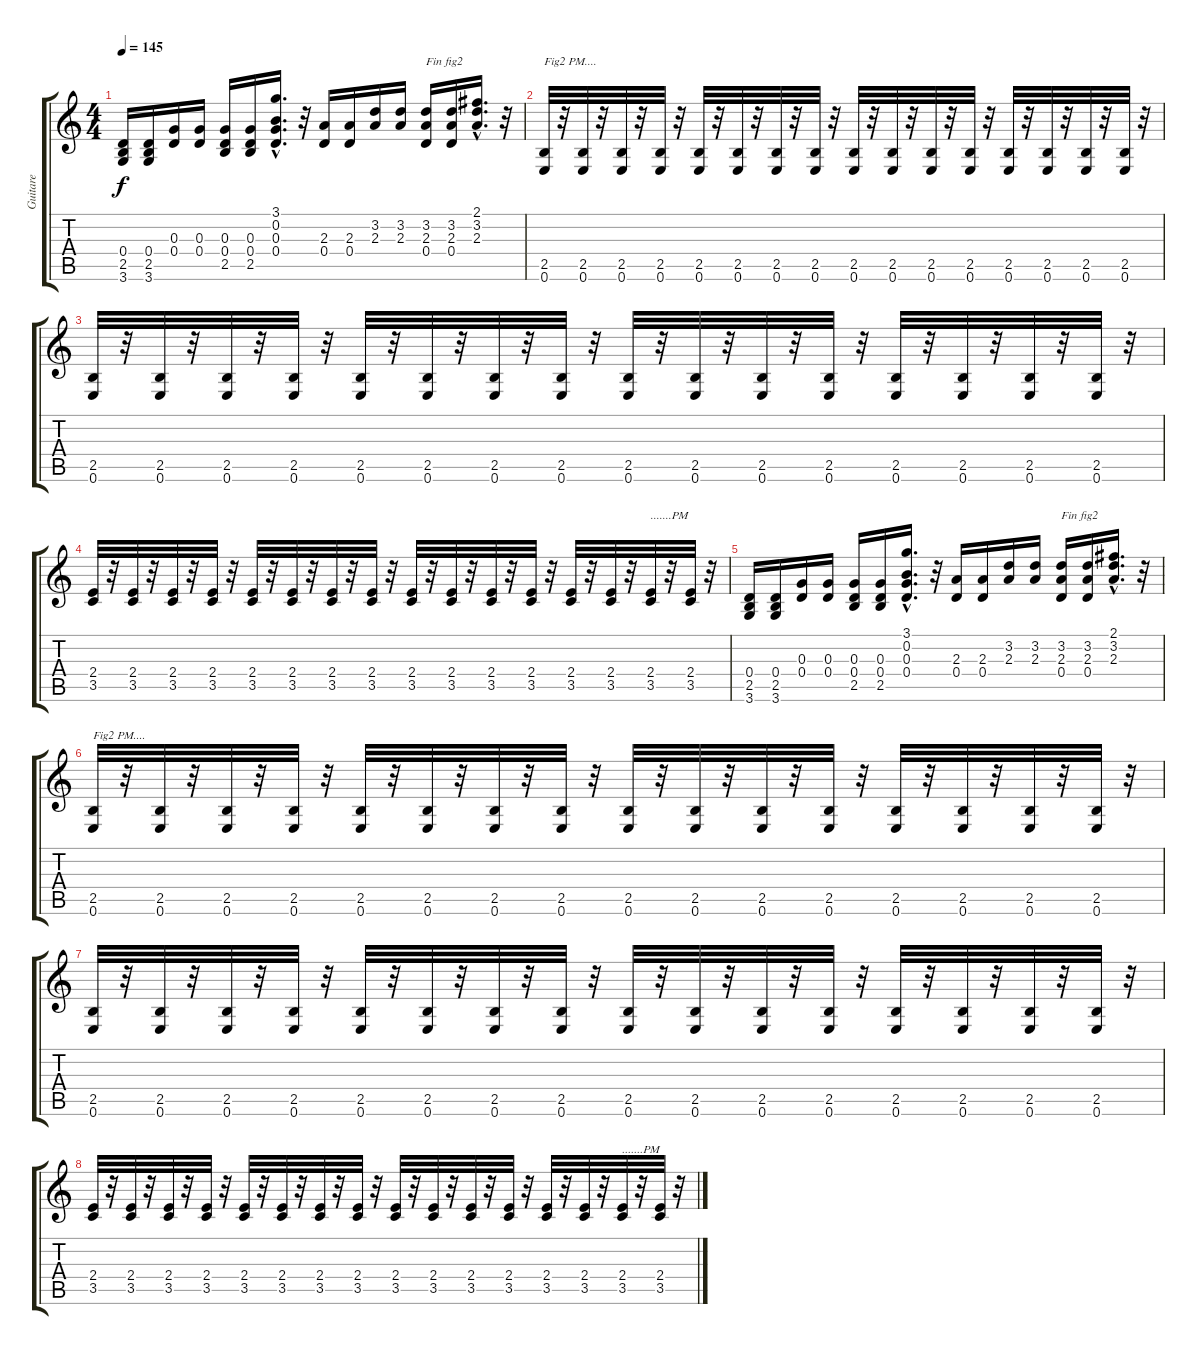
\track ("Guitare" "Guitare") {instrument electricguitarclean}
\staff {score tabs}
\tuning (E4 B3 G3 D3 A2 E2) {hide}
\ts (4 4)
\tempo 145
\clef g2
\ks c
(0.4 2.5 3.6).16{dy f} (0.4 2.5 3.6).16 (0.3 0.4).16 (0.3 0.4).16 (0.3 0.4 2.5).16 (0.3 0.4 2.5).16 (3.1{hac} 0.2{hac} 0.3{hac} 0.4{hac}).16{d} r.32 (2.3 0.4).16 (2.3 0.4).16 (3.2 2.3).16 (3.2 2.3).16 (3.2 2.3 0.4).16{txt "Fin fig2"} (3.2 2.3 0.4).16 (2.1{hac} 3.2{hac} 2.3{hac}).16{d} r.32 |
(2.5 0.6).32{txt "Fig2 PM...."} r.32 (2.5 0.6).32 r.32 (2.5 0.6).32 r.32 (2.5 0.6).32 r.32 (2.5 0.6).32 r.32 (2.5 0.6).32 r.32 (2.5 0.6).32 r.32 (2.5 0.6).32 r.32 (2.5 0.6).32 r.32 (2.5 0.6).32 r.32 (2.5 0.6).32 r.32 (2.5 0.6).32 r.32 (2.5 0.6).32 r.32 (2.5 0.6).32 r.32 (2.5 0.6).32 r.32 (2.5 0.6).32 r.32 |
(2.5 0.6).32 r.32 (2.5 0.6).32 r.32 (2.5 0.6).32 r.32 (2.5 0.6).32 r.32 (2.5 0.6).32 r.32 (2.5 0.6).32 r.32 (2.5 0.6).32 r.32 (2.5 0.6).32 r.32 (2.5 0.6).32 r.32 (2.5 0.6).32 r.32 (2.5 0.6).32 r.32 (2.5 0.6).32 r.32 (2.5 0.6).32 r.32 (2.5 0.6).32 r.32 (2.5 0.6).32 r.32 (2.5 0.6).32 r.32 |
(2.4 3.5).32 r.32 (2.4 3.5).32 r.32 (2.4 3.5).32 r.32 (2.4 3.5).32 r.32 (2.4 3.5).32 r.32 (2.4 3.5).32 r.32 (2.4 3.5).32 r.32 (2.4 3.5).32 r.32 (2.4 3.5).32 r.32 (2.4 3.5).32 r.32 (2.4 3.5).32 r.32 (2.4 3.5).32 r.32 (2.4 3.5).32 r.32 (2.4 3.5).32 r.32 (2.4 3.5).32{txt ".......PM"} r.32 (2.4 3.5).32 r.32 |
(0.4 2.5 3.6).16 (0.4 2.5 3.6).16 (0.3 0.4).16 (0.3 0.4).16 (0.3 0.4 2.5).16 (0.3 0.4 2.5).16 (3.1{hac} 0.2{hac} 0.3{hac} 0.4{hac}).16{d} r.32 (2.3 0.4).16 (2.3 0.4).16 (3.2 2.3).16 (3.2 2.3).16 (3.2 2.3 0.4).16{txt "Fin fig2"} (3.2 2.3 0.4).16 (2.1{hac} 3.2{hac} 2.3{hac}).16{d} r.32 |
(2.5 0.6).32{txt "Fig2 PM...."} r.32 (2.5 0.6).32 r.32 (2.5 0.6).32 r.32 (2.5 0.6).32 r.32 (2.5 0.6).32 r.32 (2.5 0.6).32 r.32 (2.5 0.6).32 r.32 (2.5 0.6).32 r.32 (2.5 0.6).32 r.32 (2.5 0.6).32 r.32 (2.5 0.6).32 r.32 (2.5 0.6).32 r.32 (2.5 0.6).32 r.32 (2.5 0.6).32 r.32 (2.5 0.6).32 r.32 (2.5 0.6).32 r.32 |
(2.5 0.6).32 r.32 (2.5 0.6).32 r.32 (2.5 0.6).32 r.32 (2.5 0.6).32 r.32 (2.5 0.6).32 r.32 (2.5 0.6).32 r.32 (2.5 0.6).32 r.32 (2.5 0.6).32 r.32 (2.5 0.6).32 r.32 (2.5 0.6).32 r.32 (2.5 0.6).32 r.32 (2.5 0.6).32 r.32 (2.5 0.6).32 r.32 (2.5 0.6).32 r.32 (2.5 0.6).32 r.32 (2.5 0.6).32 r.32 |
(2.4 3.5).32 r.32 (2.4 3.5).32 r.32 (2.4 3.5).32 r.32 (2.4 3.5).32 r.32 (2.4 3.5).32 r.32 (2.4 3.5).32 r.32 (2.4 3.5).32 r.32 (2.4 3.5).32 r.32 (2.4 3.5).32 r.32 (2.4 3.5).32 r.32 (2.4 3.5).32 r.32 (2.4 3.5).32 r.32 (2.4 3.5).32 r.32 (2.4 3.5).32 r.32 (2.4 3.5).32{txt ".......PM"} r.32 (2.4 3.5).32 r.32
